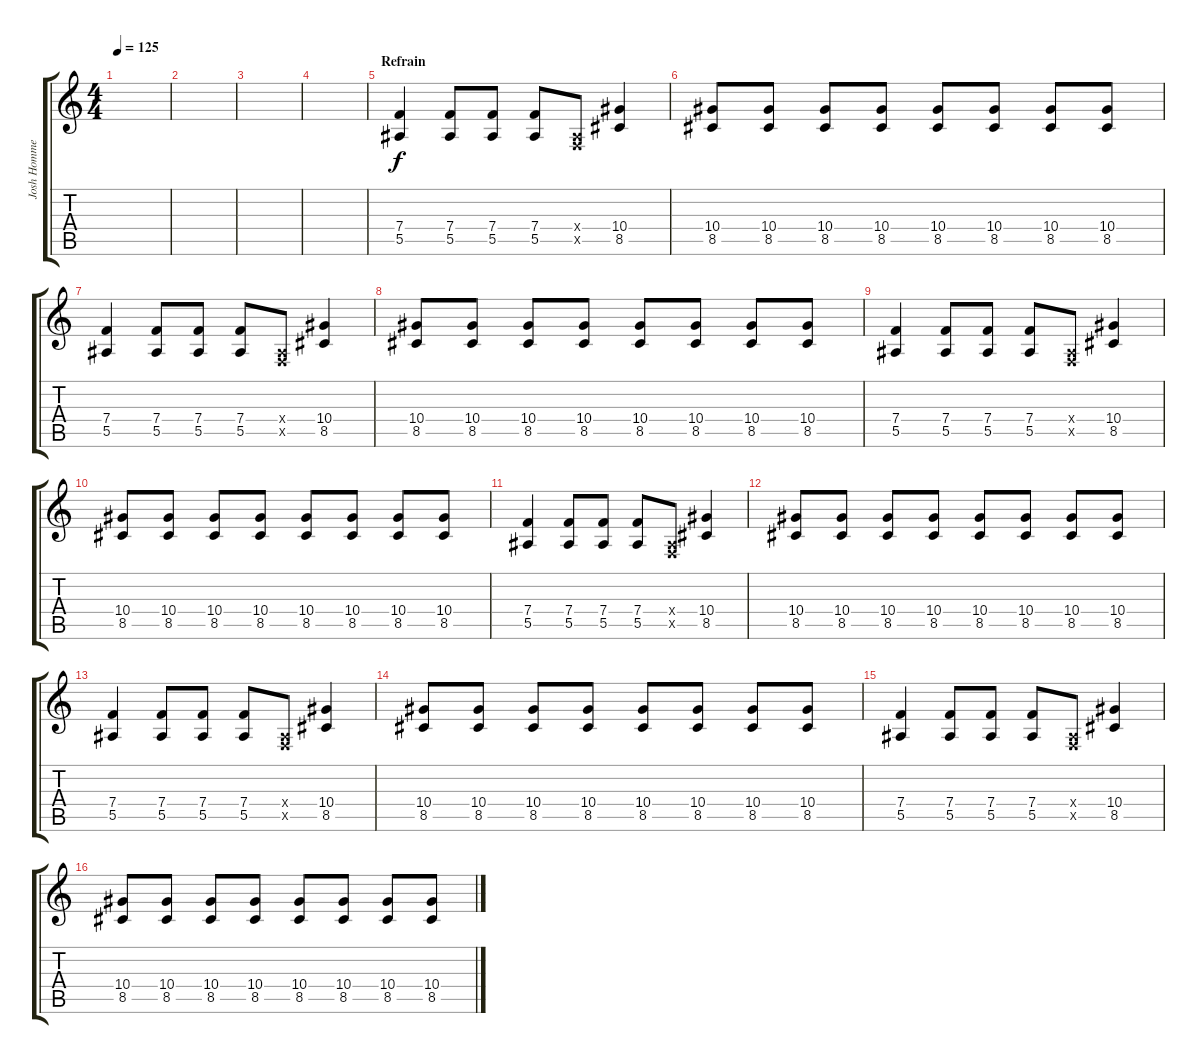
\track ("Josh Homme (guitar solo)" "Josh Homme") {instrument distortionguitar}
\staff {score tabs}
\tuning (C4 G3 Eb3 Bb2 F2 C2) {hide}
\ts (4 4)
\tempo 125
\clef g2
\ks c
|
|
|
|
\section ("" "Refrain")
(7.4 5.5).4 (7.4 5.5).8 (7.4 5.5).8 (7.4 5.5).8 (0.4{x} 0.5{x}).8 (10.4 8.5).4 |
(10.4 8.5).8 (10.4 8.5).8 (10.4 8.5).8 (10.4 8.5).8 (10.4 8.5).8 (10.4 8.5).8 (10.4 8.5).8 (10.4 8.5).8 |
(7.4 5.5).4 (7.4 5.5).8 (7.4 5.5).8 (7.4 5.5).8 (0.4{x} 0.5{x}).8 (10.4 8.5).4 |
(10.4 8.5).8 (10.4 8.5).8 (10.4 8.5).8 (10.4 8.5).8 (10.4 8.5).8 (10.4 8.5).8 (10.4 8.5).8 (10.4 8.5).8 |
(7.4 5.5).4 (7.4 5.5).8 (7.4 5.5).8 (7.4 5.5).8 (0.4{x} 0.5{x}).8 (10.4 8.5).4 |
(10.4 8.5).8 (10.4 8.5).8 (10.4 8.5).8 (10.4 8.5).8 (10.4 8.5).8 (10.4 8.5).8 (10.4 8.5).8 (10.4 8.5).8 |
(7.4 5.5).4 (7.4 5.5).8 (7.4 5.5).8 (7.4 5.5).8 (0.4{x} 0.5{x}).8 (10.4 8.5).4 |
(10.4 8.5).8 (10.4 8.5).8 (10.4 8.5).8 (10.4 8.5).8 (10.4 8.5).8 (10.4 8.5).8 (10.4 8.5).8 (10.4 8.5).8 |
(7.4 5.5).4 (7.4 5.5).8 (7.4 5.5).8 (7.4 5.5).8 (0.4{x} 0.5{x}).8 (10.4 8.5).4 |
(10.4 8.5).8 (10.4 8.5).8 (10.4 8.5).8 (10.4 8.5).8 (10.4 8.5).8 (10.4 8.5).8 (10.4 8.5).8 (10.4 8.5).8 |
(7.4 5.5).4 (7.4 5.5).8 (7.4 5.5).8 (7.4 5.5).8 (0.4{x} 0.5{x}).8 (10.4 8.5).4 |
(10.4 8.5).8 (10.4 8.5).8 (10.4 8.5).8 (10.4 8.5).8 (10.4 8.5).8 (10.4 8.5).8 (10.4 8.5).8 (10.4 8.5).8
